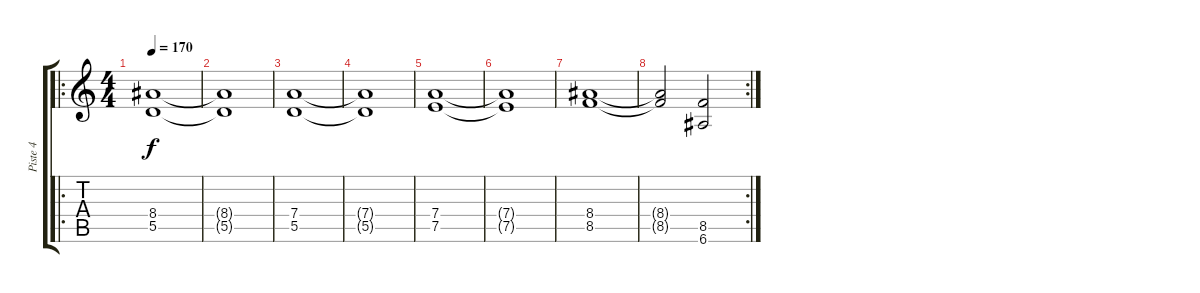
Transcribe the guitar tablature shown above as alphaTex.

\track ("Piste 4" "Piste 4") {instrument synthstrings1}
\staff {score tabs}
\tuning (E5 B4 G4 D4 A3 E3) {hide}
\ro
\ts (4 4)
\tempo 170
\clef g2
\ks c
(8.4 5.5).1{dy f} |
(8.4{t} 5.5{t}).1 |
(7.4 5.5).1 |
(7.4{t} 5.5{t}).1 |
(7.4 7.5).1 |
(7.4{t} 7.5{t}).1 |
(8.4 8.5).1 |
\rc 2
(8.4{t} 8.5{t}).2 (8.5 6.6).2
